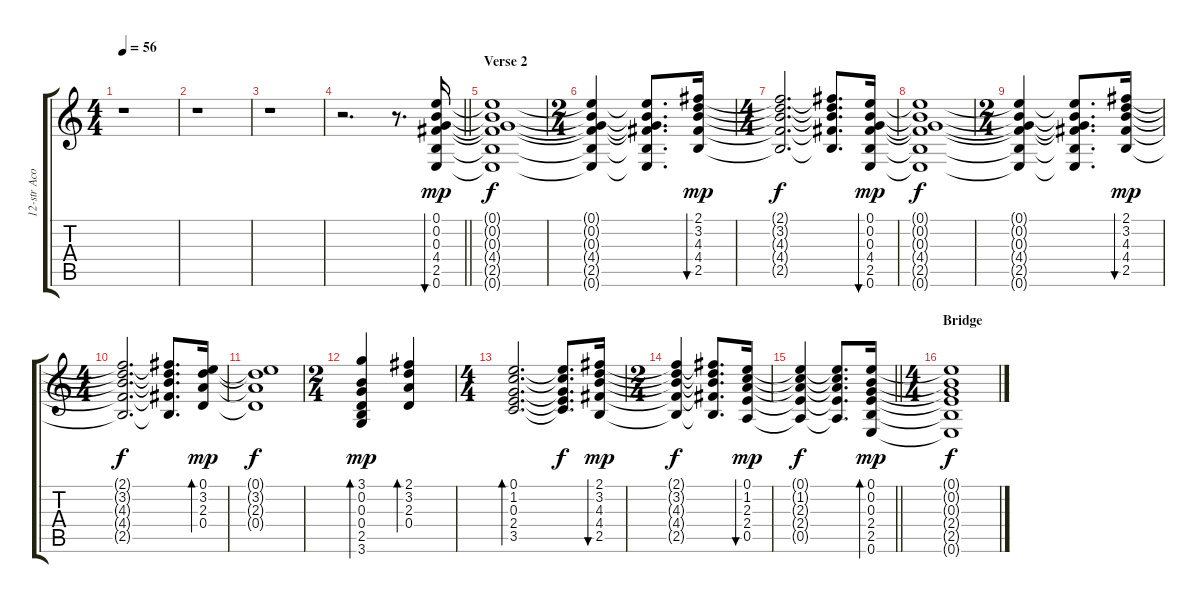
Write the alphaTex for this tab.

\track ("12-str Acoustic (Gilmour)" "12-str Aco") {instrument acousticguitarsteel}
\staff {score tabs}
\tuning (E4 B3 G3 D3 A2 E2) {hide}
\ts (4 4)
\tempo 56
\clef g2
\ks c
r.1{dy mp} |
r.1 |
r.1 |
\barLineRight lightlight
r.2{d} r.8{d} (0.1 0.2 0.3 4.4 2.5 0.6).16{bu 240} |
\section ("" "Verse 2")
(0.1{t} 0.2{t} 0.3{t} 4.4{t} 2.5{t} 0.6{t}).1{dy f} |
\ts (2 4)
(0.1{t} 0.2{t} 0.3{t} 4.4{t} 2.5{t} 0.6{t}).4 (0.1{t} 0.2{t} 0.3{t} 4.4{t} 2.5{t} 0.6{t}).8{d} (2.1 3.2 4.3 4.4 2.5).16{bu 240 dy mp} |
\ts (4 4)
(2.1{t} 3.2{t} 4.3{t} 4.4{t} 2.5{t}).2{d dy f} (2.1{t} 3.2{t} 4.3{t} 4.4{t} 2.5{t}).8{d} (0.1 0.2 0.3 4.4 2.5 0.6).16{bu 240 dy mp} |
(0.1{t} 0.2{t} 0.3{t} 4.4{t} 2.5{t} 0.6{t}).1{dy f} |
\ts (2 4)
(0.1{t} 0.2{t} 0.3{t} 4.4{t} 2.5{t} 0.6{t}).4 (0.1{t} 0.2{t} 0.3{t} 4.4{t} 2.5{t} 0.6{t}).8{d} (2.1 3.2 4.3 4.4 2.5).16{bu 240 dy mp} |
\ts (4 4)
(2.1{t} 3.2{t} 4.3{t} 4.4{t} 2.5{t}).2{d dy f} (2.1{t} 3.2{t} 4.3{t} 4.4{t} 2.5{t}).8{d} (0.1 3.2 2.3 0.4).16{bd 240 dy mp} |
(0.1{t} 3.2{t} 2.3{t} 0.4{t}).1{dy f} |
\ts (2 4)
(3.1 0.2 0.3 0.4 2.5 3.6).4{bd 240 dy mp} (2.1 3.2 2.3 0.4).4{bd 240} |
\ts (4 4)
(0.1 1.2 0.3 2.4 3.5).2{d bd 240} (0.1{t} 1.2{t} 0.3{t} 2.4{t} 3.5{t}).8{d dy f} (2.1 3.2 4.3 4.4 2.5).16{bu 240 dy mp} |
\ts (2 4)
(2.1{t} 3.2{t} 4.3{t} 4.4{t} 2.5{t}).4{dy f} (2.1{t} 3.2{t} 4.3{t} 4.4{t} 2.5{t}).8{d} (0.1 1.2 2.3 2.4 0.5).16{bu 240 dy mp} |
\barLineRight lightlight
(0.1{t} 1.2{t} 2.3{t} 2.4{t} 0.5{t}).4{dy f} (0.1{t} 1.2{t} 2.3{t} 2.4{t} 0.5{t}).8{d} (0.1 0.2 0.3 2.4 2.5 0.6).16{bd 240 dy mp} |
\ts (4 4)
\section ("" "Bridge")
(0.1{t} 0.2{t} 0.3{t} 2.4{t} 2.5{t} 0.6{t}).1{dy f}
